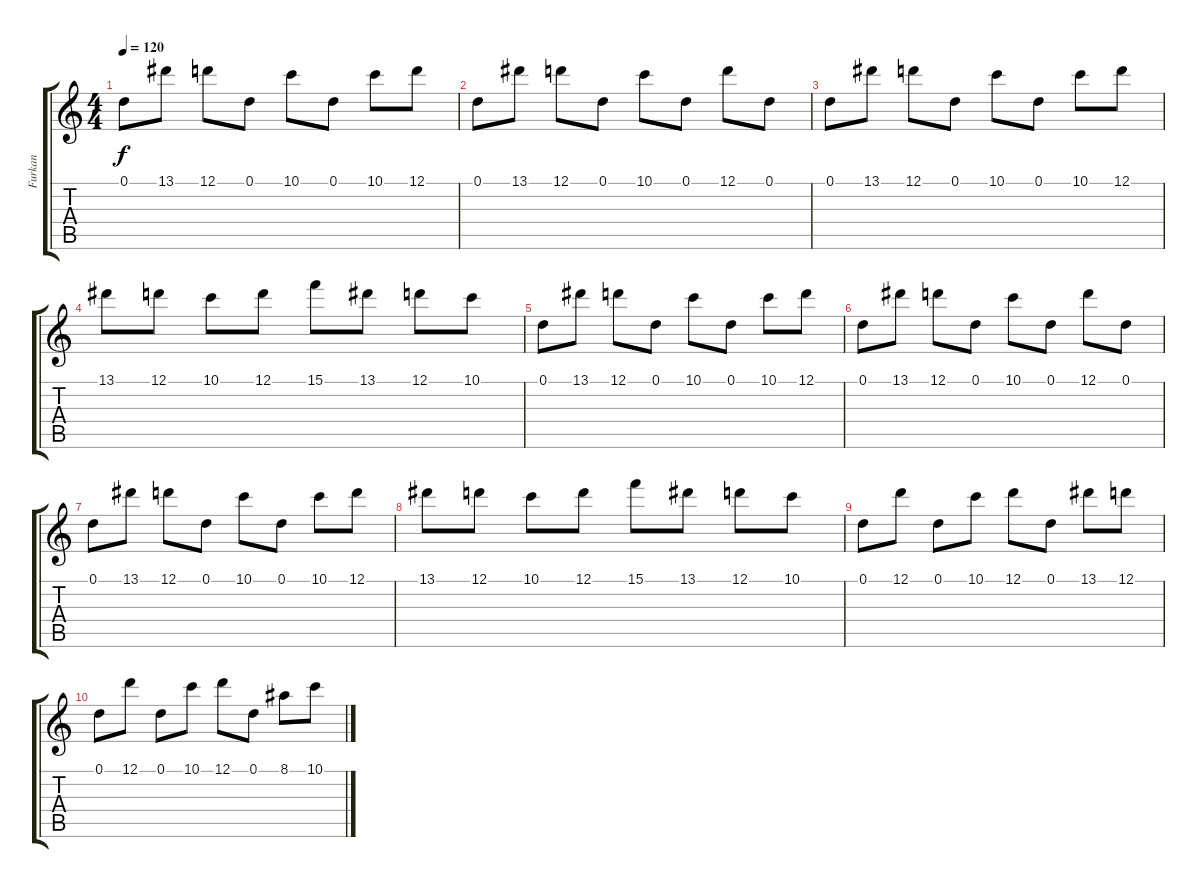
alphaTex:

\track ("Furkan" "Furkan") {instrument overdrivenguitar}
\staff {score tabs}
\tuning (D4 A3 F3 C3 G2 D2) {hide}
\ts (4 4)
\tempo 120
\clef g2
\ks c
0.1.8{dy f} 13.1.8 12.1.8 0.1.8 10.1.8 0.1.8 10.1.8 12.1.8 |
0.1.8 13.1.8 12.1.8 0.1.8 10.1.8 0.1.8 12.1.8 0.1.8 |
0.1.8 13.1.8 12.1.8 0.1.8 10.1.8 0.1.8 10.1.8 12.1.8 |
13.1.8 12.1.8 10.1.8 12.1.8 15.1.8 13.1.8 12.1.8 10.1.8 |
0.1.8 13.1.8 12.1.8 0.1.8 10.1.8 0.1.8 10.1.8 12.1.8 |
0.1.8 13.1.8 12.1.8 0.1.8 10.1.8 0.1.8 12.1.8 0.1.8 |
0.1.8 13.1.8 12.1.8 0.1.8 10.1.8 0.1.8 10.1.8 12.1.8 |
13.1.8 12.1.8 10.1.8 12.1.8 15.1.8 13.1.8 12.1.8 10.1.8 |
0.1.8 12.1.8 0.1.8 10.1.8 12.1.8 0.1.8 13.1.8 12.1.8 |
0.1.8 12.1.8 0.1.8 10.1.8 12.1.8 0.1.8 8.1.8 10.1.8
